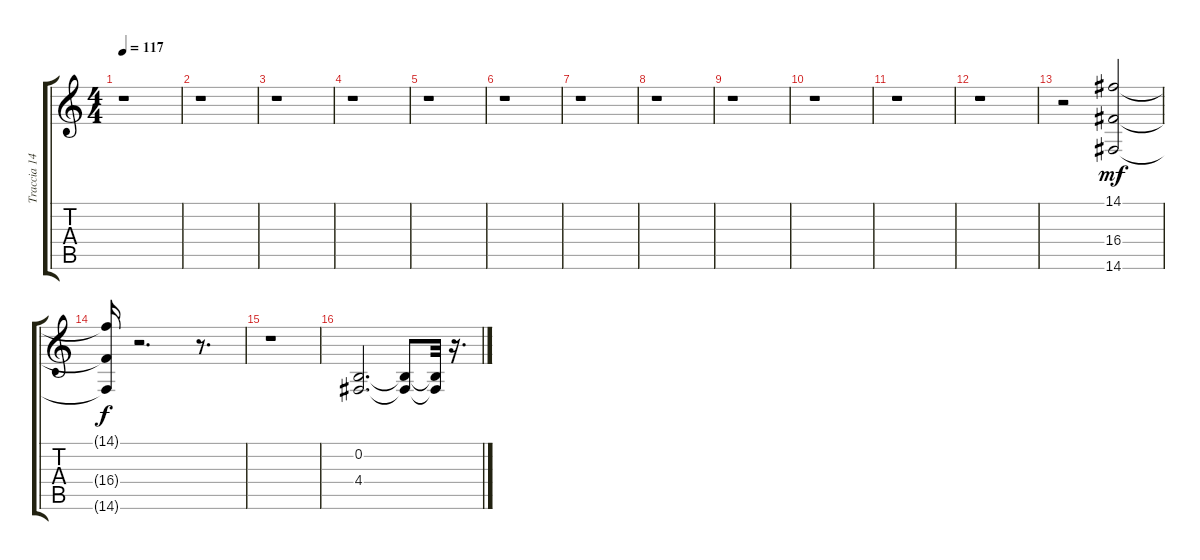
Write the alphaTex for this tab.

\track ("Traccia 14" "Traccia 14") {instrument electricpiano2}
\staff {score tabs}
\tuning (E4 B3 G3 D3 A2 E2) {hide}
\ts (4 4)
\tempo 117
\clef g2
\ks c
r.1{dy f} |
r.1 |
r.1 |
r.1 |
r.1 |
r.1 |
r.1 |
r.1 |
r.1 |
r.1 |
r.1 |
r.1 |
r.2 (14.1 16.4 14.6).2{dy mf} |
(14.1{t} 16.4{t} 14.6{t}).16{dy f} r.2{d} r.8{d} |
r.1 |
(0.2 4.4).2{d} (0.2{t} 4.4{t}).8 (0.2{t} 4.4{t}).32 r.16{d}
